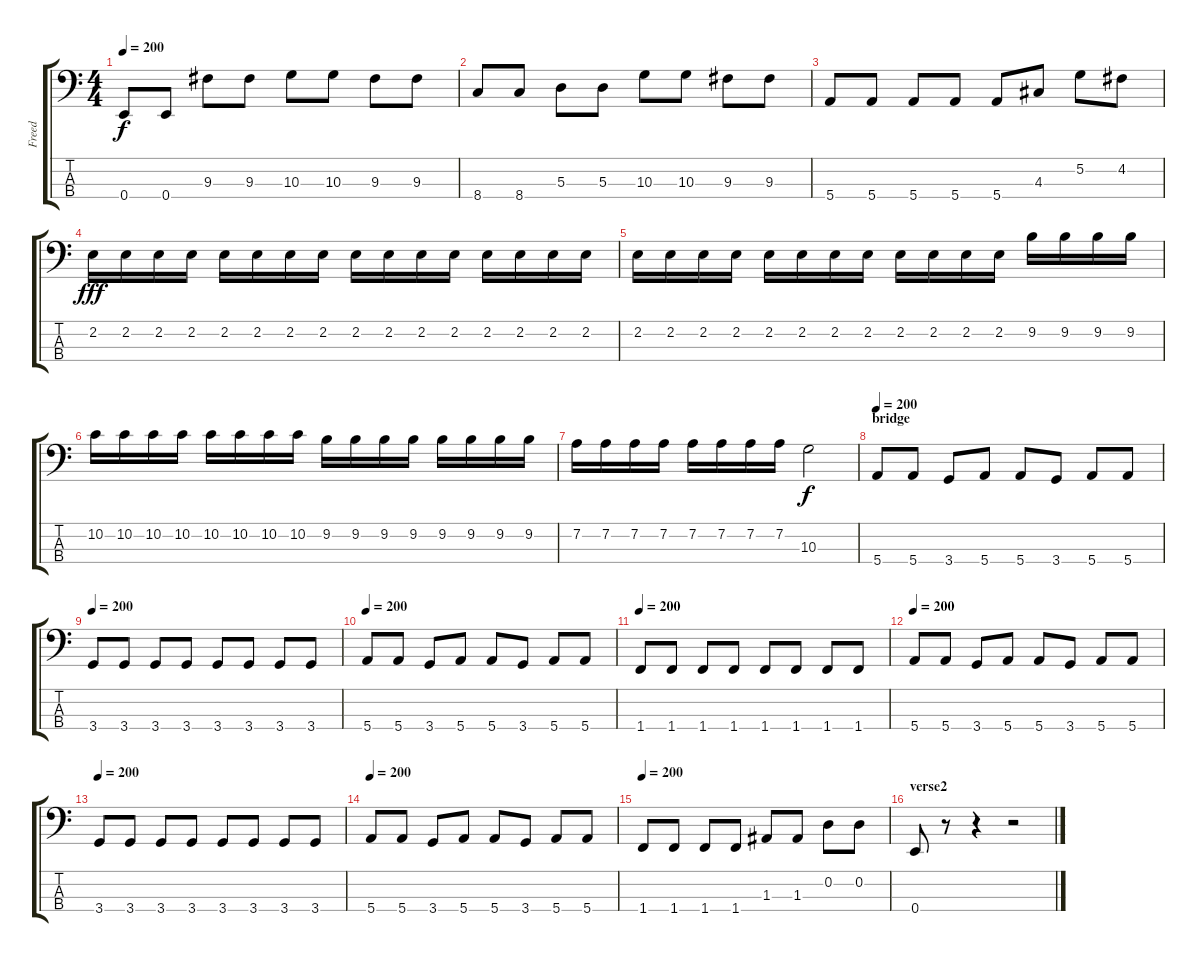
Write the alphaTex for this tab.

\track ("Freed" "Freed") {instrument electricbassfinger}
\staff {score tabs}
\tuning (G2 D2 A1 E1) {hide}
\ts (4 4)
\tempo 200
\clef f4
\ks c
0.4.8{dy f} 0.4.8 9.3.8 9.3.8 10.3.8 10.3.8 9.3.8 9.3.8 |
8.4.8 8.4.8 5.3.8 5.3.8 10.3.8 10.3.8 9.3.8 9.3.8 |
5.4.8 5.4.8 5.4.8 5.4.8 5.4.8 4.3.8 5.2.8 4.2.8 |
2.2.16{dy fff} 2.2.16 2.2.16 2.2.16 2.2.16 2.2.16 2.2.16 2.2.16 2.2.16 2.2.16 2.2.16 2.2.16 2.2.16 2.2.16 2.2.16 2.2.16 |
2.2.16 2.2.16 2.2.16 2.2.16 2.2.16 2.2.16 2.2.16 2.2.16 2.2.16 2.2.16 2.2.16 2.2.16 9.2.16 9.2.16 9.2.16 9.2.16 |
10.2.16 10.2.16 10.2.16 10.2.16 10.2.16 10.2.16 10.2.16 10.2.16 9.2.16 9.2.16 9.2.16 9.2.16 9.2.16 9.2.16 9.2.16 9.2.16 |
7.2.16 7.2.16 7.2.16 7.2.16 7.2.16 7.2.16 7.2.16 7.2.16 10.3.2{dy f} |
\section ("" "bridge")
\tempo 200
5.4.8 5.4.8 3.4.8 5.4.8 5.4.8 3.4.8 5.4.8 5.4.8 |
\tempo 200
3.4.8 3.4.8 3.4.8 3.4.8 3.4.8 3.4.8 3.4.8 3.4.8 |
\tempo 200
5.4.8 5.4.8 3.4.8 5.4.8 5.4.8 3.4.8 5.4.8 5.4.8 |
\tempo 200
1.4.8 1.4.8 1.4.8 1.4.8 1.4.8 1.4.8 1.4.8 1.4.8 |
\tempo 200
5.4.8 5.4.8 3.4.8 5.4.8 5.4.8 3.4.8 5.4.8 5.4.8 |
\tempo 200
3.4.8 3.4.8 3.4.8 3.4.8 3.4.8 3.4.8 3.4.8 3.4.8 |
\tempo 200
5.4.8 5.4.8 3.4.8 5.4.8 5.4.8 3.4.8 5.4.8 5.4.8 |
\tempo 200
1.4.8 1.4.8 1.4.8 1.4.8 1.3.8 1.3.8 0.2.8 0.2.8 |
\section ("" "verse2")
0.4.8 r.8 r.4 r.2
